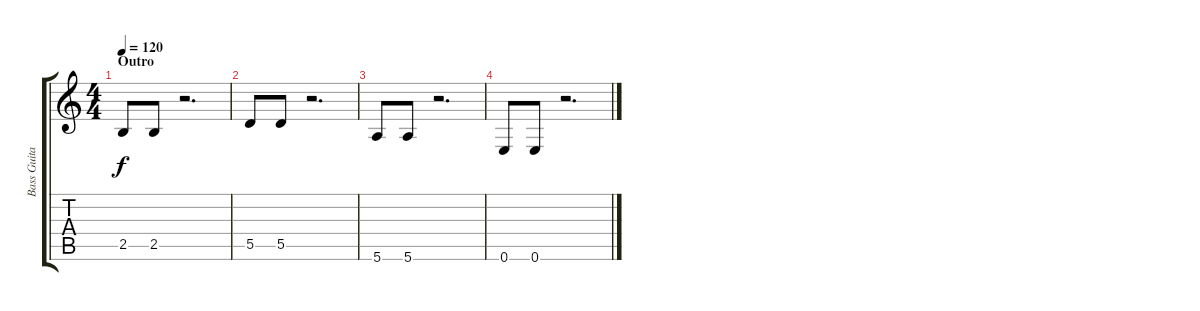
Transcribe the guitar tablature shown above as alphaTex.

\track ("Bass Guitar" "Bass Guita") {instrument electricbassfinger}
\staff {score tabs}
\tuning (E4 B3 G3 D3 A2 E2) {hide}
\ts (4 4)
\section ("" "Outro")
\tempo 120
\clef g2
\ks c
2.5.8{dy f} 2.5.8 r.2{d} |
5.5.8 5.5.8 r.2{d} |
5.6.8 5.6.8 r.2{d} |
0.6.8 0.6.8 r.2{d}
